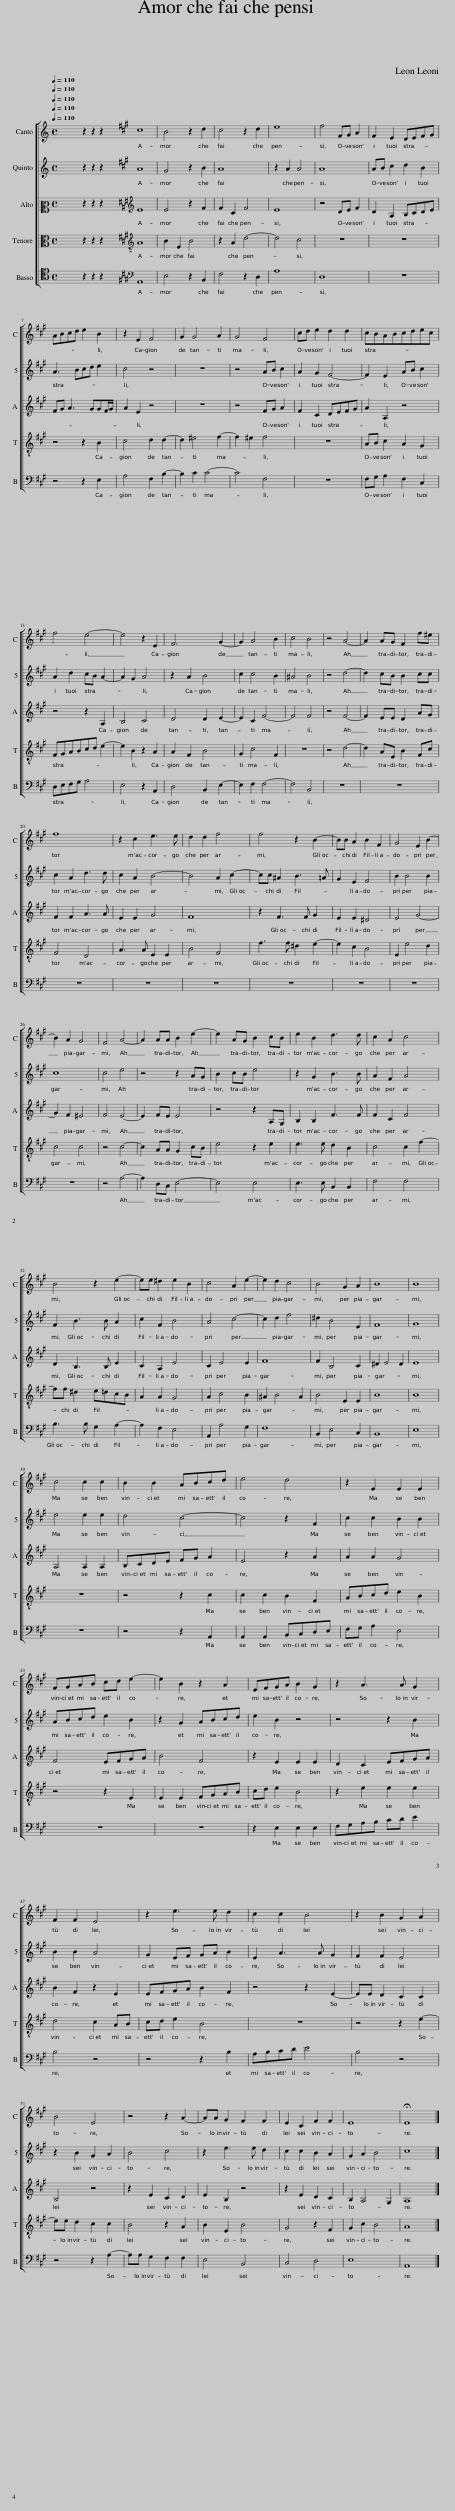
X:1
%%score [ 1 2 3 4 5 ]
L:1/8
Q:1/4=110
M:4/4
I:linebreak $
K:C
V:1 treble
V:2 treble
V:3 alto2
V:4 alto
V:5 tenor
V:1
 x8 | z2 z2 z2 x2 |[K:A] c8 | B4 z2 d2 | c4 z2 d2 | %5
 e8 | f4 FG A2 | F2 E2 DEFG |$ ABcd e2 B2 | z2 E2 F4 | %10
 G2 G4 A2 | G4 F4 | cd e2 d2 d2 | cBABcdec |$ f4 e4- | %15
 e4 z2 E2 | F6 G2- | G2 A4 B2 | c4 B4 | z4 A4- | %20
 A2 AG F2 f^e |$ f8 | z2 c2 e3 e | d2 d2 f4 | f4 z2 B2- | %25
 BB A2 B2 F2 | G4 E2 B2- |$ B2 A2 G4 | F4 A4- | A2 AA B2 e2- | %30
 e2 AG B2 cB | e2 B2 d3 d | c2 A2 c4 |$ B4 z2 e2- | ee ^d2 e2 B2 | %35
 c4 A2 e2- | e2 d2 c4 | B4 G2 A2 | B8 | B8 |$ %40
 c4 c2 c2 | B2 B2 ABcd | e4 d4 | z2 E2 E2 E2 |$ FGAB cd e2- | %45
 e2 B2 z2 A2 | EFGA B2 G2 | z2 A3 A G2 |$ F2 F2 E4 | z2 e3 e d2 | %50
 c2 c2 B4 | z2 B2 G2 A2 |$ B4 E4 | z4 z2 A2- | AA G2 F2 F2 | %55
 E2 C2 F2 F2 | E8 | !fermata!E8 |] %58
V:2
 x8 | z2 z2 z2 x2 |[K:A] A8 | G4 z2 B2 | A8 | %5
 z2 A2 A4 | A8 | AB c2 d2 B2 |$ A3 Bcd e2 | c4 z4 | %10
 z8 | z4 AB c2 | A2 G2 F4- | F2 E2 AB c2 |$ A2 d2 cB A2- | %15
 A2 G2 A4 | z2 A2 B4 | c2 c4 B2 | ^A4 B4 | z4 d4- | %20
 d2 cB B2 cc |$ c2 A2 d3 d | c2 A2 B4- | B4 A2 c2- | cc ^A2 B3 =A | %25
 G2 E2 F4 | B2 B4 B2 |$ c8 | c4 e4 | z4 z2 AG | %30
 B2 cB e4 | z2 G2 B3 B | A2 F2 A4 |$ F2 B3 B A2 | c2 F2 B4 | %35
 A4 c4- | c2 d2 f4 | ^d2 B4 E2 | F8 | G8 |$ %40
 e4 e2 e2 | d4 c4- | c4 z2 F2 | c2 c2 B2 B2 |$ ABcd e2 B2 | %45
 z2 G2 ABcd | e2 B2 z4 | z4 z2 B2 |$ B2 B2 A4 | G2 EF GA B2 | %50
 E2 A3 A G2 | F2 F2 E4 |$ z2 B2 G2 A2 | B4 c4 | z2 e3 e d2 | %55
 c2 c2 B2 A2 | G2 A2 B4 | c8 |] %58
V:3
 x8 | z2 z2 z2 x2 |[K:A][K:treble] E8 | E4 z2 F2 | F2 C2 F4 | %5
 E8 | z4 DE F2 | D2 A,2 B,CDE |$ FG A3 GGF/G/ | A2 E2 z4 | %10
 z8 | z4 FG A2 | F2 C2 DEFG | A2 A,2 z4 |$ z4 z2 A,2 | %15
 B,4 C4 | D4 D2 E2- | E2 C2 F4- | F4 F4 | z4 F4- | %20
 F2 EE D2 AG |$ F2 F2 A3 A | E2 E2 G4 | F8 | z2 F3 F G2 | %25
 E2 E2 ^D4 | E4 G4- |$ G2 F2 ^E4 | F4 E4- | E2 FE E4 | %30
 z4 z2 A,G, | B,2 B,2 F3 F | F2 C2 F4 |$ D2 B,3 B, E2 | C2 A,2 E4 | %35
 C2 E4 E2 | F8 | F2 B,4 C2 | ^D2 E4 D2 | E8 |$ %40
 A,4 A,2 A,2 | B,CDE FG A2 | E4 z2 A2 | A2 A2 G4 |$ F4 EFGA | %45
 B4 F4 | z2 E2 E2 E2 | D2 C2 EFGA |$ B2 F2 z2 E2 | EFGA B2 F2 | %50
 z4 z2 E2- | EE D2 C2 C2 |$ B,4 z4 | z2 E2 C2 D2 | E2 B,2 z4 | %55
 z2 E2 D2 C2 | B,2 A,4 G,2 | A,8 |] %58
V:4
 x8 | z2 z2 z2 x2 |[K:A][K:treble-8] A8 | B2 E2 B4 | z2 A2 d4- | %5
 d4 c4 | z8 | z8 |$ z4 z2 B2 | c4 d2 d2- | %10
 d2 ^e4 f2- | f2 ^e2 f4 | z8 | AB c2 A2 G2 |$ FGABcd e2- | %15
 e2 B2 z2 A2 | A2 F2 B4 | G2 c4 F2 | z8 | z4 d4- | %20
 d2 AE B2 Fc |$ F4 D4 | A3 A E2 E2 | B4 F4 | f3 f ^d2 e2- | %25
 e2 c2 B4 | E2 e4 d2 |$ c4 c4 | z4 c4- | c2 AA G2 cB | %30
 e4 z2 e2 | e3 e d2 B2 | c4 c2 f2- |$ ff ^d2 e=dcB | A2 A2 G4 | %35
 A2 c4 B2 | ^A2 B4 A2 | B4 E2 E2 | B8 | B8 |$ %40
 z8 | z4 z2 c2 | c2 c2 B2 F2 | ABcd e2 B2 |$ z4 z2 E2 | %45
 E2 E2 FGAB | cd e2 B4 | z2 e2 e2 e2 |$ d4 c2 AB | cd e2 B4 | %50
 z8 | z4 z2 e2- |$ ee d2 c2 c2 | B4 z2 A2 | B2 E2 B4 | %55
 G4 z2 F2 | G2 c2 B4 | A8 |] %58
V:5
 x8 | z2 z2 z2 x2 |[K:A][K:bass] A,,8 | E,4 z2 B,,2 | F,4 z2 D,2 | %5
 A,8 | D,8 | z8 |$ z4 z2 E,2 | A,4 F,2 B,2- | %10
 B,2 C2 C4- | C4 F,4 | z8 | F,G, A,2 F,2 C,2 |$ D,E,F,G, A,4 | %15
 E,4 z2 A,,2 | D,4 B,,2 E,2- | E,2 F,2 F,4- | F,4 B,,4 | z8 | %20
 z8 |$ z8 | z8 | z8 | z8 | %25
 z8 | z8 |$ z8 | z4 A,4- | A,2 D,C, E,4- | %30
 E,4 E,4 | E,3 E, B,,2 B,,2 | F,4 F,4 |$ B,3 B, G,2 A,2- | A,2 F,2 E,4 | %35
 A,,2 A,4 G,2 | F,8 | B,,2 E,4 C,2 | B,,8 | E,8 |$ %40
 z8 | z4 z2 A,,2 | A,,2 A,,2 B,,C,D,E, | F,G, A,2 E,4 |$ z8 | %45
 z8 | z2 E,2 E,2 E,2 | F,G,A,B, CD E2 |$ B,4 z4 | z4 z2 B,2 | %50
 A,B,CD E4 | B,4 z4 |$ z4 z2 A,2- | A,A, G,2 F,2 F,2 | E,4 B,,4 | %55
 C,4 D,4 | E,8 | A,,8 |] %58
